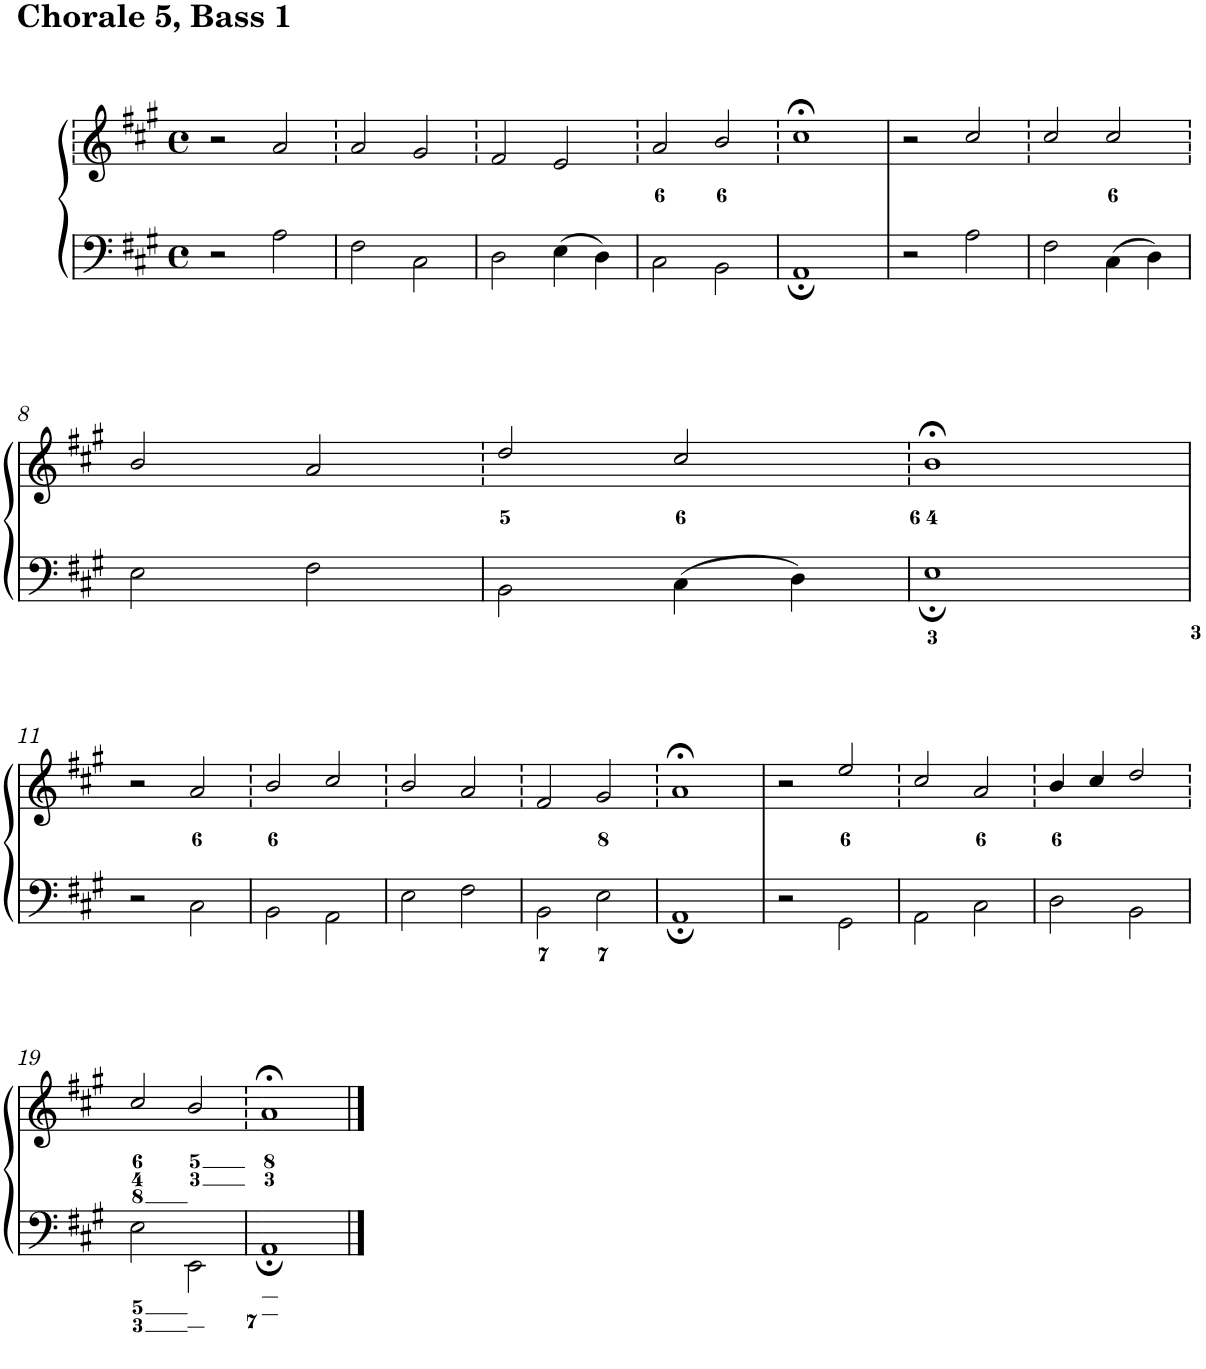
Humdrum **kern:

**kern	**kern
*part1	*part1
*staff2	*staff1
*I"Piano	*
*I'Pno.	*
*clefF4	*clefG2
*k[f#c#g#]	*k[f#c#g#]
*A:	*A:
*M4/4	*M4/4
*met(c)	*met(c)
=1	=1
2r	2r
2A\	2a/
=2	=2
2F#\	2a/
2C#\	2g#/
=3	=3
2D\	2f#/
4E\	2e/
4D\	.
=4	=4
2C#\	2a/
2BB\	2b/
=5	=5
1AA;	1cc#;<
=6	=6
2r	2r
2A\	2cc#/
=7	=7
2F#\	2cc#/
4C#\	2cc#/
4D\	.
!!LO:LB:g=z
=8	=8
2E\	2b/
2F#\	2a/
=9	=9
2BB\	2dd/
4C#\	2cc#/
4D\	.
=10	=10
1E;	1b;<
!!LO:LB:g=z
=11	=11
2r	2r
2C#\	2a/
=12	=12
2BB\	2b/
2AA\	2cc#/
=13	=13
2E\	2b/
2F#\	2a/
=14	=14
2BB\	2f#/
2E\	2g#/
=15	=15
1AA;	1a;<
=16	=16
2r	2r
2GG#\	2ee/
=17	=17
2AA\	2cc#/
2C#\	2a/
=18	=18
2D\	4b/
.	4cc#/
2BB\	2dd/
!!LO:LB:g=z
=19	=19
2E\	2cc#/
2EE\	2b/
=20	=20
1AA;	1a;<
==	==
*-	*-
